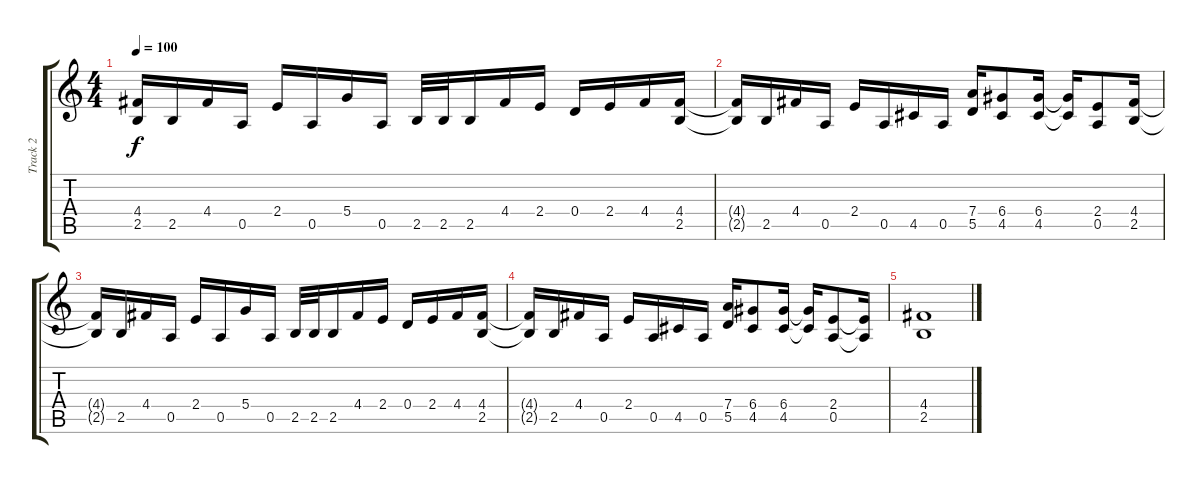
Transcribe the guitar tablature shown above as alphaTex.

\track ("Track 2" "Track 2") {instrument distortionguitar}
\staff {score tabs}
\tuning (E4 B3 G3 D3 A2 E2) {hide}
\ts (4 4)
\tempo 100
\clef g2
\ks c
(4.4{t} 2.5{t}).16{dy f} 2.5.16 4.4.16 0.5.16 2.4.16 0.5.16 5.4.16 0.5.16 2.5.32 2.5.32 2.5.16 4.4.16 2.4.16 0.4.16 2.4.16 4.4.16 (4.4 2.5).16 |
(4.4{t} 2.5{t}).16 2.5.16 4.4.16 0.5.16 2.4.16 0.5.16 4.5.16 0.5.16 (7.4 5.5).16 (6.4 4.5).8 (6.4 4.5).16 (6.4{t} 4.5{t}).16 (2.4 0.5).8 (4.4 2.5).16 |
(4.4{t} 2.5{t}).16 2.5.16 4.4.16 0.5.16 2.4.16 0.5.16 5.4.16 0.5.16 2.5.32 2.5.32 2.5.16 4.4.16 2.4.16 0.4.16 2.4.16 4.4.16 (4.4 2.5).16 |
(4.4{t} 2.5{t}).16 2.5.16 4.4.16 0.5.16 2.4.16 0.5.16 4.5.16 0.5.16 (7.4 5.5).16 (6.4 4.5).8 (6.4 4.5).16 (6.4{t} 4.5{t}).16 (2.4 0.5).8 (2.4{t} 0.5{t}).16 |
(4.4 2.5).1
